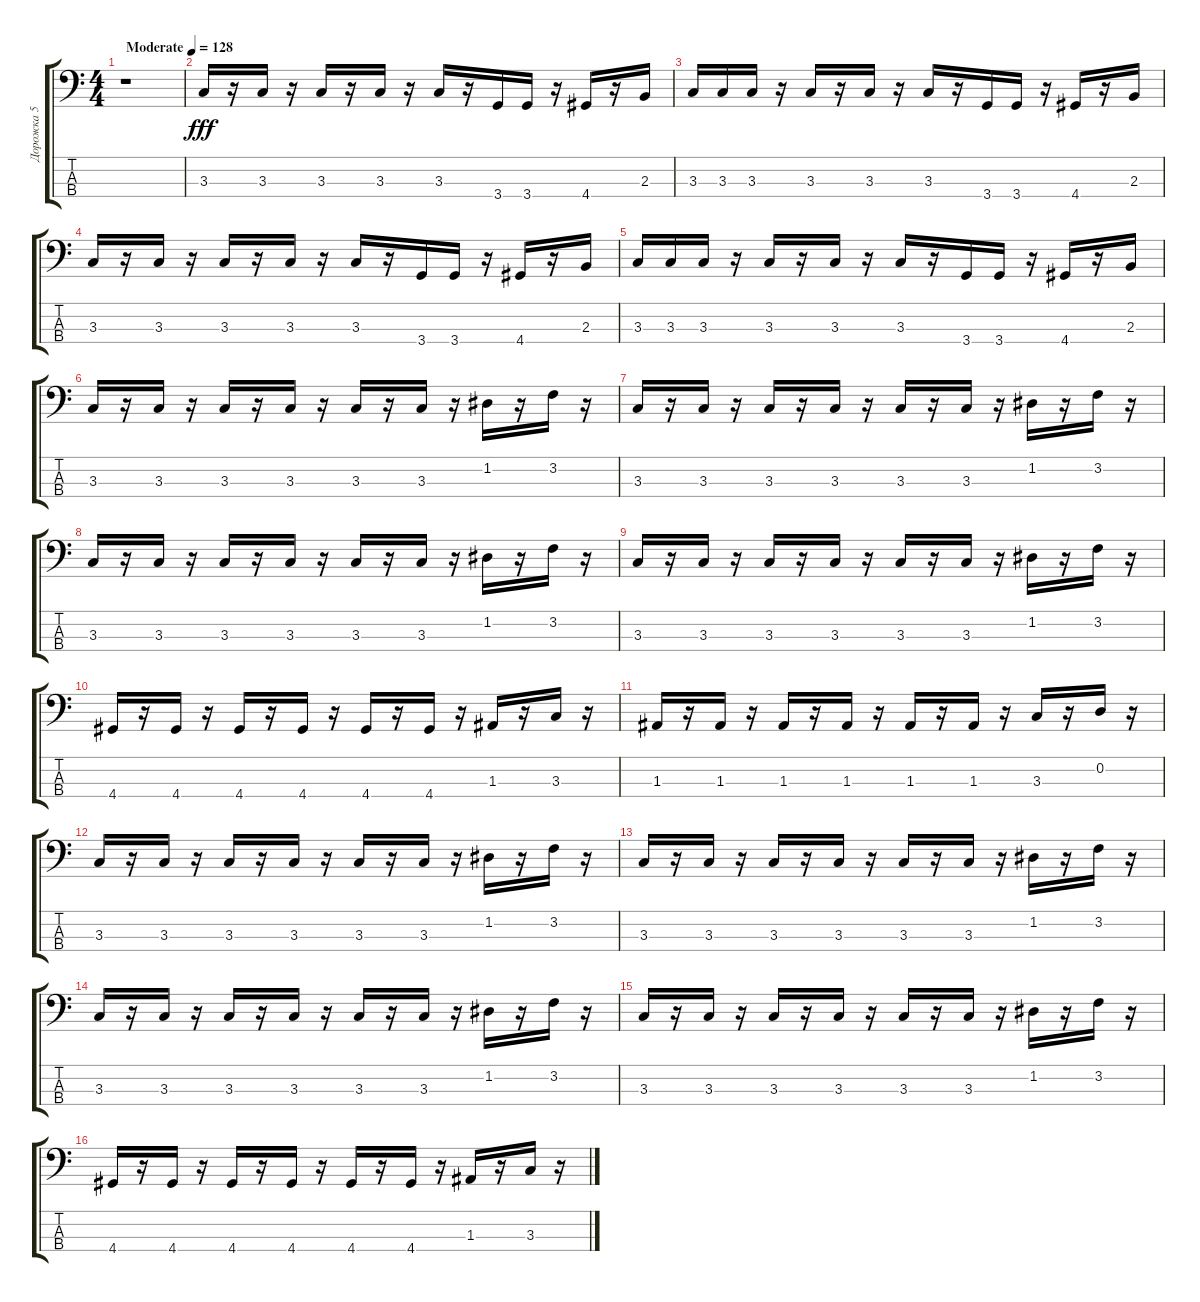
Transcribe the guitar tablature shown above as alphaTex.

\track ("Дорожка 5" "Дорожка 5") {instrument synthbass1}
\staff {score tabs}
\tuning (G2 D2 A1 E1) {hide}
\ts (4 4)
\tempo (128 "Moderate")
\clef f4
\ks c
r.1{dy fff instrument synthbass1} |
3.3.16 r.16 3.3.16 r.16 3.3.16 r.16 3.3.16 r.16 3.3.16 r.16 3.4.16 3.4.16 r.16 4.4.16 r.16 2.3.16 |
3.3.16 3.3.16 3.3.16 r.16 3.3.16 r.16 3.3.16 r.16 3.3.16 r.16 3.4.16 3.4.16 r.16 4.4.16 r.16 2.3.16 |
3.3.16 r.16 3.3.16 r.16 3.3.16 r.16 3.3.16 r.16 3.3.16 r.16 3.4.16 3.4.16 r.16 4.4.16 r.16 2.3.16 |
3.3.16 3.3.16 3.3.16 r.16 3.3.16 r.16 3.3.16 r.16 3.3.16 r.16 3.4.16 3.4.16 r.16 4.4.16 r.16 2.3.16 |
3.3.16 r.16 3.3.16 r.16 3.3.16 r.16 3.3.16 r.16 3.3.16 r.16 3.3.16 r.16 1.2.16 r.16 3.2.16 r.16 |
3.3.16 r.16 3.3.16 r.16 3.3.16 r.16 3.3.16 r.16 3.3.16 r.16 3.3.16 r.16 1.2.16 r.16 3.2.16 r.16 |
3.3.16 r.16 3.3.16 r.16 3.3.16 r.16 3.3.16 r.16 3.3.16 r.16 3.3.16 r.16 1.2.16 r.16 3.2.16 r.16 |
3.3.16 r.16 3.3.16 r.16 3.3.16 r.16 3.3.16 r.16 3.3.16 r.16 3.3.16 r.16 1.2.16 r.16 3.2.16 r.16 |
4.4.16 r.16 4.4.16 r.16 4.4.16 r.16 4.4.16 r.16 4.4.16 r.16 4.4.16 r.16 1.3.16 r.16 3.3.16 r.16 |
1.3.16 r.16 1.3.16 r.16 1.3.16 r.16 1.3.16 r.16 1.3.16 r.16 1.3.16 r.16 3.3.16 r.16 0.2.16 r.16 |
3.3.16 r.16 3.3.16 r.16 3.3.16 r.16 3.3.16 r.16 3.3.16 r.16 3.3.16 r.16 1.2.16 r.16 3.2.16 r.16 |
3.3.16 r.16 3.3.16 r.16 3.3.16 r.16 3.3.16 r.16 3.3.16 r.16 3.3.16 r.16 1.2.16 r.16 3.2.16 r.16 |
3.3.16 r.16 3.3.16 r.16 3.3.16 r.16 3.3.16 r.16 3.3.16 r.16 3.3.16 r.16 1.2.16 r.16 3.2.16 r.16 |
3.3.16 r.16 3.3.16 r.16 3.3.16 r.16 3.3.16 r.16 3.3.16 r.16 3.3.16 r.16 1.2.16 r.16 3.2.16 r.16 |
4.4.16 r.16 4.4.16 r.16 4.4.16 r.16 4.4.16 r.16 4.4.16 r.16 4.4.16 r.16 1.3.16 r.16 3.3.16 r.16
